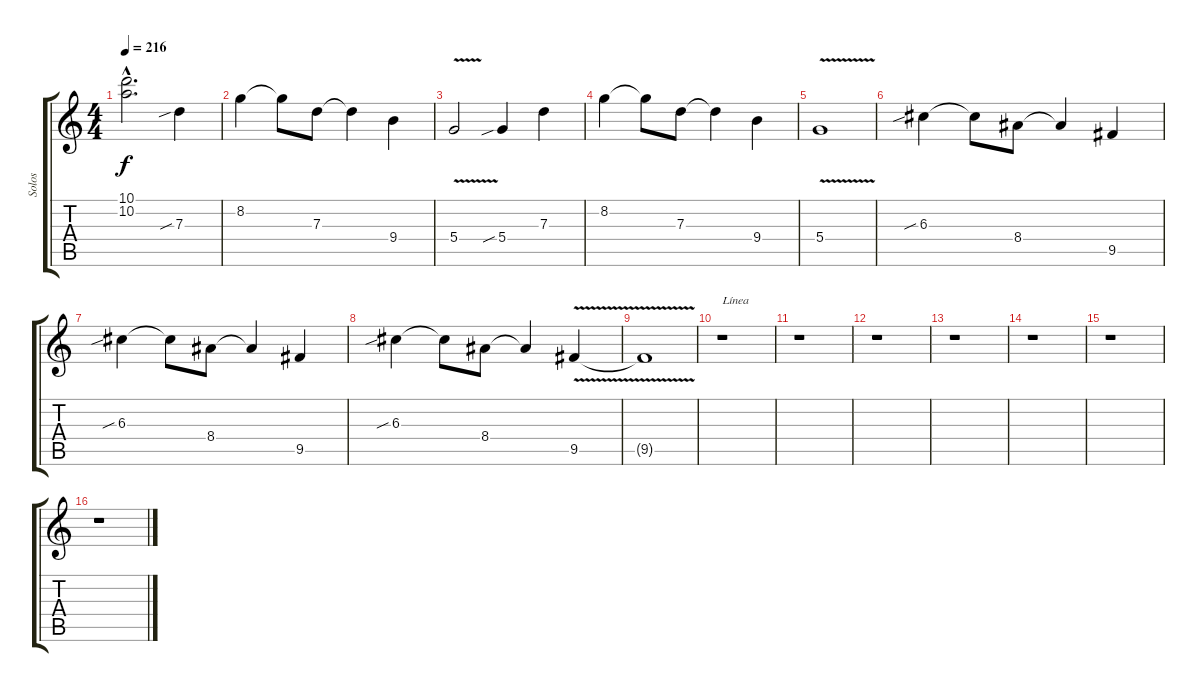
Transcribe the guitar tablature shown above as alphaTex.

\track ("Solos" "Solos") {instrument acousticguitarsteel}
\staff {score tabs}
\tuning (E4 B3 G3 D3 A2 E2) {hide}
\ts (4 4)
\tempo 216
\clef g2
\ks c
(10.1{hac t} 10.2{hac t}).2{d dy f} 7.3{sib}.4{volume 14} |
8.2.4 8.2{t}.8 7.3.8 7.3{t}.4 9.4.4 |
5.4{v}.2 5.4{sib}.4 7.3.4 |
8.2.4 8.2{t}.8 7.3.8 7.3{t}.4 9.4.4 |
5.4{v}.1 |
6.3{sib}.4 6.3{t}.8 8.4.8 8.4{t}.4 9.5.4 |
6.3{sib}.4 6.3{t}.8 8.4.8 8.4{t}.4 9.5.4 |
6.3{sib}.4 6.3{t}.8 8.4.8 8.4{t}.4 9.5{v}.4 |
9.5{t}.1 |
r.1{txt "Línea"} |
r.1 |
r.1 |
r.1 |
r.1 |
r.1 |
r.1
